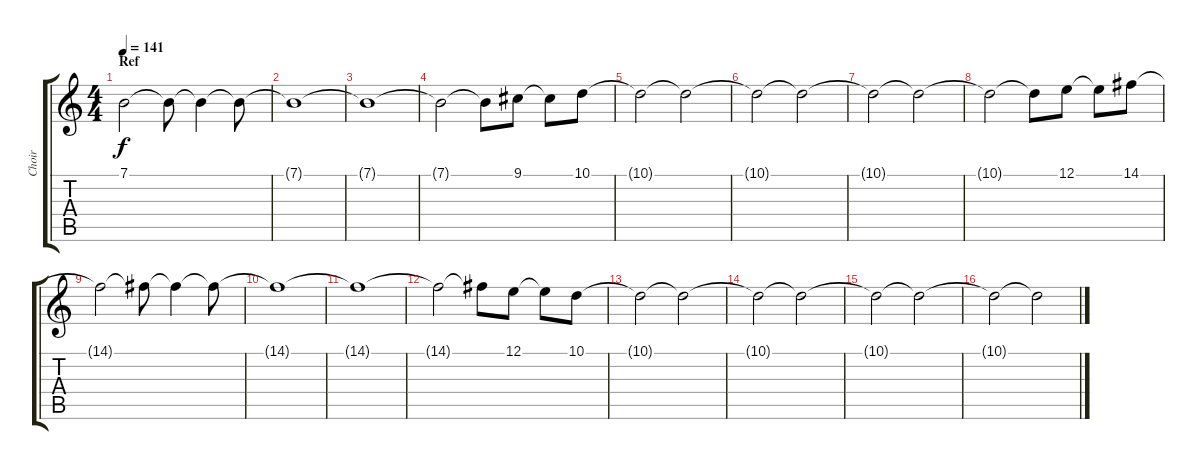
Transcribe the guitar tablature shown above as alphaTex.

\track ("Choir" "Choir") {instrument voiceoohs}
\staff {score tabs}
\tuning (E4 B3 G3 D3 A2 E2) {hide}
\ts (4 4)
\section ("" "Ref")
\tempo 141
\clef g2
\ks c
7.1.2{dy f} 7.1{t}.8 7.1{t}.4 7.1{t}.8 |
7.1{t}.1 |
7.1{t}.1 |
7.1{t}.2 7.1{t}.8 9.1.8 9.1{t}.8 10.1.8 |
10.1{t}.2 10.1{t}.2 |
10.1{t}.2 10.1{t}.2 |
10.1{t}.2 10.1{t}.2 |
10.1{t}.2 10.1{t}.8 12.1.8 12.1{t}.8 14.1.8 |
14.1{t}.2 14.1{t}.8 14.1{t}.4 14.1{t}.8 |
14.1{t}.1 |
14.1{t}.1 |
14.1{t}.2 14.1{t}.8 12.1.8 12.1{t}.8 10.1.8 |
10.1{t}.2 10.1{t}.2 |
10.1{t}.2 10.1{t}.2 |
10.1{t}.2 10.1{t}.2 |
10.1{t}.2 10.1{t}.2
